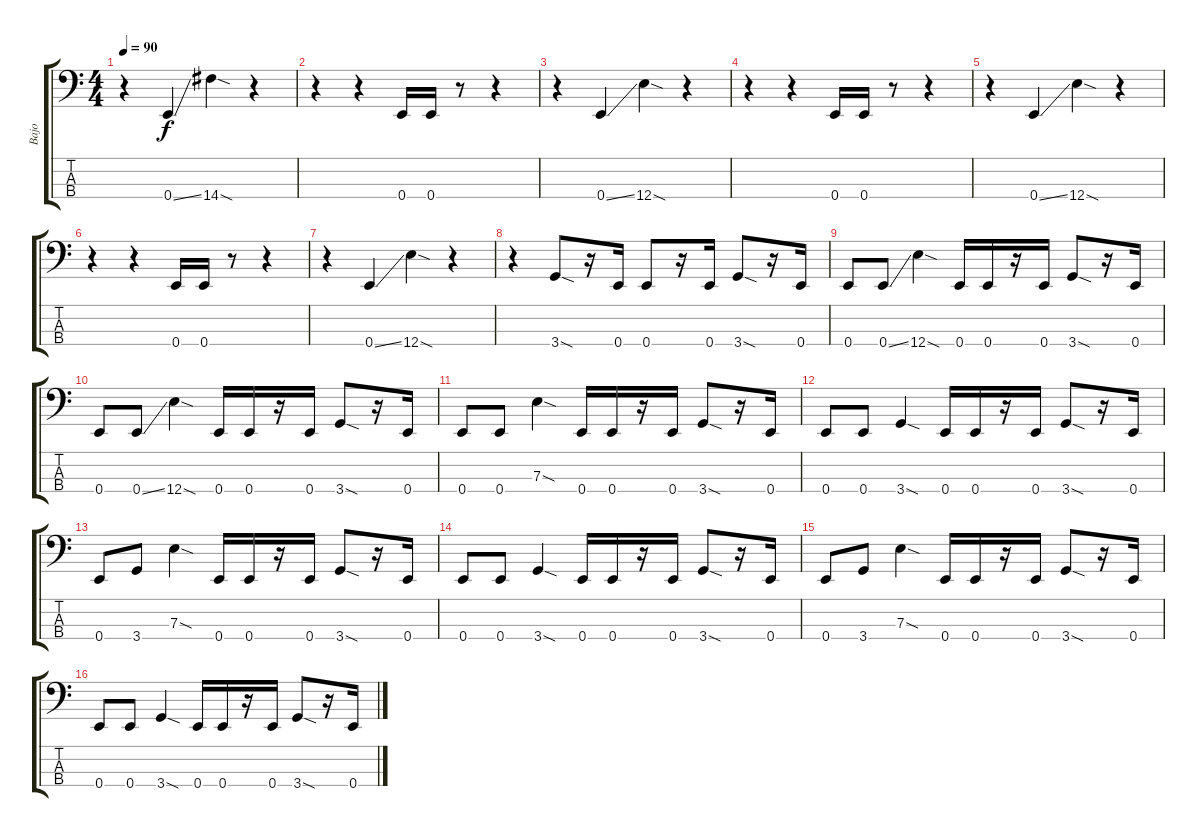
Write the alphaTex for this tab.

\track ("Bajo" "Bajo") {instrument electricbassfinger}
\staff {score tabs}
\tuning (G2 D2 A1 E1) {hide}
\ts (4 4)
\tempo 90
\clef f4
\ks c
r.4{dy f instrument electricbassfinger} 0.4{ss}.4 14.4{sod}.4 r.4 |
r.4 r.4 0.4.16 0.4.16 r.8 r.4 |
r.4 0.4{ss}.4 12.4{sod}.4 r.4 |
r.4 r.4 0.4.16 0.4.16 r.8 r.4 |
r.4 0.4{ss}.4 12.4{sod}.4 r.4 |
r.4 r.4 0.4.16 0.4.16 r.8 r.4 |
r.4 0.4{ss}.4 12.4{sod}.4 r.4 |
r.4 3.4{sod}.8 r.16 0.4.16 0.4.8 r.16 0.4.16 3.4{sod}.8 r.16 0.4.16 |
0.4.8 0.4{ss}.8 12.4{sod}.4 0.4.16 0.4.16 r.16 0.4.16 3.4{sod}.8 r.16 0.4.16 |
0.4.8 0.4{ss}.8 12.4{sod}.4 0.4.16 0.4.16 r.16 0.4.16 3.4{sod}.8 r.16 0.4.16 |
0.4.8 0.4.8 7.3{sod}.4 0.4.16 0.4.16 r.16 0.4.16 3.4{sod}.8 r.16 0.4.16 |
0.4.8 0.4.8 3.4{sod}.4 0.4.16 0.4.16 r.16 0.4.16 3.4{sod}.8 r.16 0.4.16 |
0.4.8 3.4.8 7.3{sod}.4 0.4.16 0.4.16 r.16 0.4.16 3.4{sod}.8 r.16 0.4.16 |
0.4.8 0.4.8 3.4{sod}.4 0.4.16 0.4.16 r.16 0.4.16 3.4{sod}.8 r.16 0.4.16 |
0.4.8 3.4.8 7.3{sod}.4 0.4.16 0.4.16 r.16 0.4.16 3.4{sod}.8 r.16 0.4.16 |
0.4.8 0.4.8 3.4{sod}.4 0.4.16 0.4.16 r.16 0.4.16 3.4{sod}.8 r.16 0.4.16
